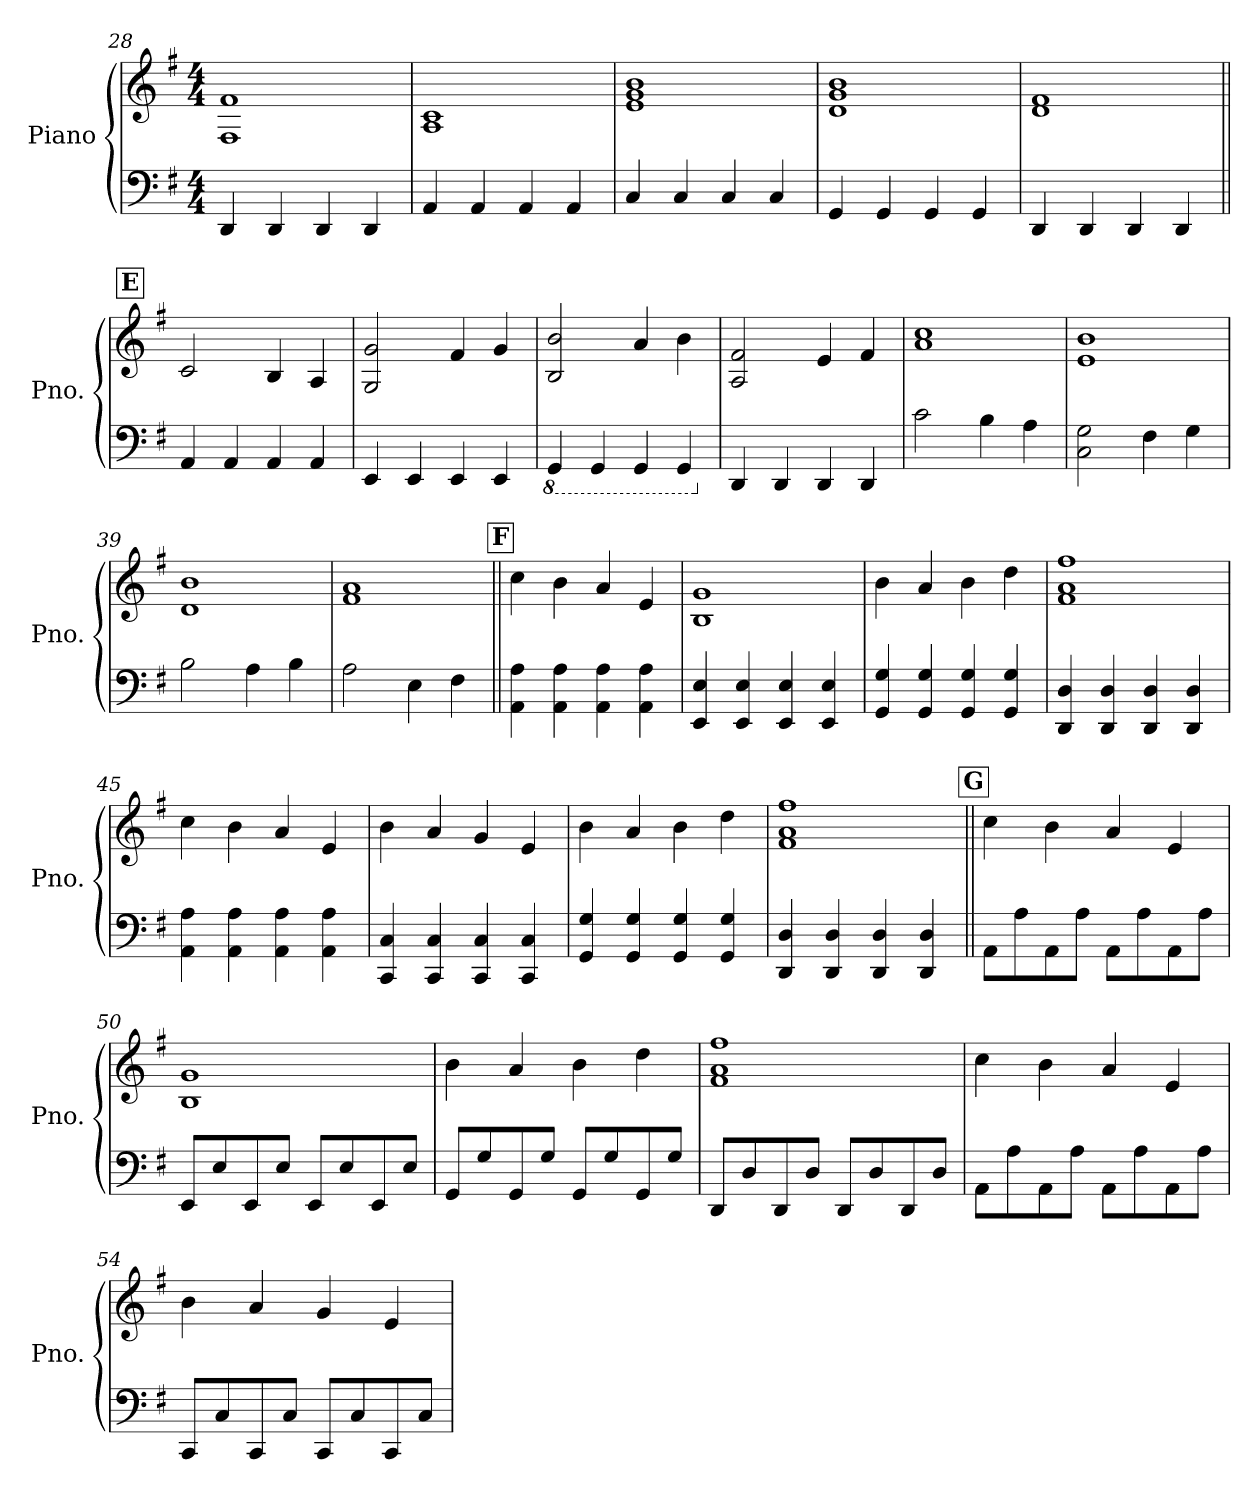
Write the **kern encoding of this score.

**kern	**kern
*part1	*part1
*staff2	*staff1
*I"Piano	*
*I'Pno.	*
!!LO:LB:g=z
*clefF4	*clefG2
*k[f#]	*k[f#]
*M4/4	*M4/4
=28	=28
4DD/	1F# 1f#
4DD/	.
4DD/	.
4DD/	.
=29	=29
4AA/	1A 1c
4AA/	.
4AA/	.
4AA/	.
=30	=30
4C/	1e 1g 1b
4C/	.
4C/	.
4C/	.
=31	=31
4GG/	1d 1g 1b
4GG/	.
4GG/	.
4GG/	.
=32	=32
4DD/	1d 1f#
4DD/	.
4DD/	.
4DD/	.
!!LO:REH:place=s1:a:B:fs=14:t=E
=33||	=33||
4AA/	2c/
4AA/	.
4AA/	4B/
4AA/	4A/
=34	=34
4EE/	2G/ 2g/
4EE/	.
4EE/	4f#/
4EE/	4g/
=35	=35
*8ba	*
4GGG/	2B/ 2b/
4GGG/	.
4GGG/	4a/
4GGG/	4b\
!!LO:LB:g=z
=36	=36
*X8ba	*
4DD/	2A/ 2f#/
4DD/	.
4DD/	4e/
4DD/	4f#/
=37	=37
2c\	1a 1cc
4B\	.
4A\	.
=38	=38
2C\ 2G\	1e 1b
4F#\	.
4G\	.
=39	=39
2B\	1d 1b
4A\	.
4B\	.
=40	=40
2A\	1f# 1a
4E\	.
4F#\	.
!!LO:REH:place=s1:a:B:fs=14:t=F
=41||	=41||
4AA\ 4A\	4cc\
4AA\ 4A\	4b\
4AA\ 4A\	4a/
4AA\ 4A\	4e/
=42	=42
4EE/ 4E/	1B 1g
4EE/ 4E/	.
4EE/ 4E/	.
4EE/ 4E/	.
=43	=43
4GG/ 4G/	4b\
4GG/ 4G/	4a/
4GG/ 4G/	4b\
4GG/ 4G/	4dd\
!!LO:LB:g=z
=44	=44
4DD/ 4D/	1f# 1a 1ff#
4DD/ 4D/	.
4DD/ 4D/	.
4DD/ 4D/	.
=45	=45
4AA\ 4A\	4cc\
4AA\ 4A\	4b\
4AA\ 4A\	4a/
4AA\ 4A\	4e/
=46	=46
4CC/ 4C/	4b\
4CC/ 4C/	4a/
4CC/ 4C/	4g/
4CC/ 4C/	4e/
=47	=47
4GG/ 4G/	4b\
4GG/ 4G/	4a/
4GG/ 4G/	4b\
4GG/ 4G/	4dd\
=48	=48
4DD/ 4D/	1f# 1a 1ff#
4DD/ 4D/	.
4DD/ 4D/	.
4DD/ 4D/	.
!!LO:REH:place=s1:a:B:fs=14:t=G
=49||	=49||
8AA\L	4cc\
8A\	.
8AA\	4b\
8A\J	.
8AA\L	4a/
8A\	.
8AA\	4e/
8A\J	.
!!LO:LB:g=z
=50	=50
8EE/L	1B 1g
8E/	.
8EE/	.
8E/J	.
8EE/L	.
8E/	.
8EE/	.
8E/J	.
=51	=51
8GG/L	4b\
8G/	.
8GG/	4a/
8G/J	.
8GG/L	4b\
8G/	.
8GG/	4dd\
8G/J	.
=52	=52
8DD/L	1f# 1a 1ff#
8D/	.
8DD/	.
8D/J	.
8DD/L	.
8D/	.
8DD/	.
8D/J	.
=53	=53
8AA\L	4cc\
8A\	.
8AA\	4b\
8A\J	.
8AA\L	4a/
8A\	.
8AA\	4e/
8A\J	.
=54	=54
8CC/L	4b\
8C/	.
8CC/	4a/
8C/J	.
8CC/L	4g/
8C/	.
8CC/	4e/
8C/J	.
=	=
*-	*-
